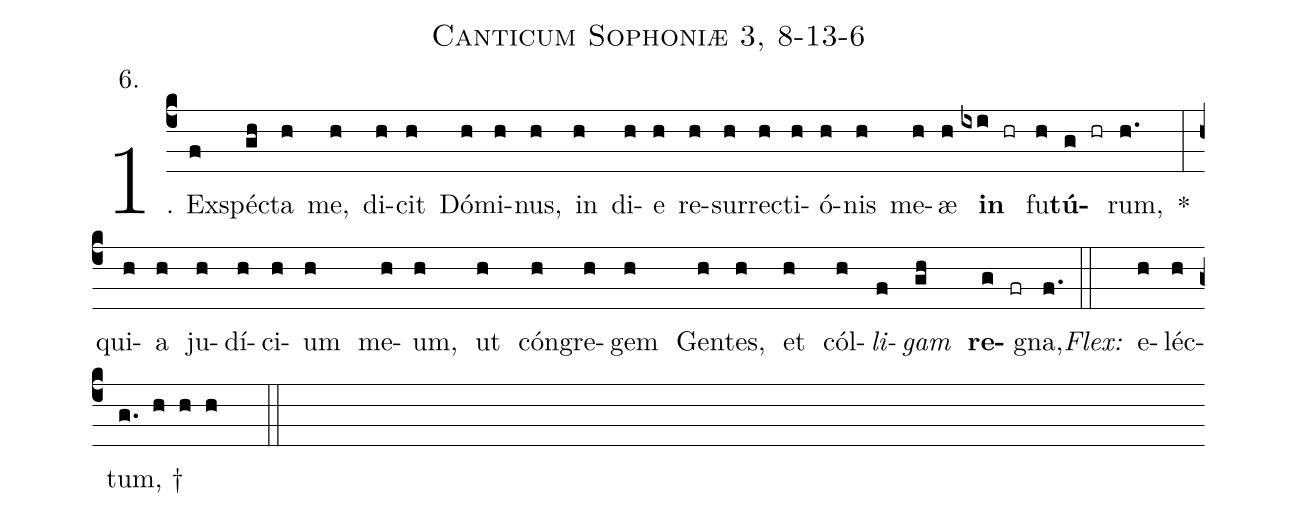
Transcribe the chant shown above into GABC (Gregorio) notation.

name: Canticum Sophoniæ 3, 8-13-6;
annotation: 6.;
%%
(c4)1. Ex(f)spéc(gh)ta(h) me,(h) di(h)cit(h) Dó(h)mi(h)nus,(h) in(h) di(h)e(h) re(h)sur(h)rec(h)ti(h)ó(h)nis(h) me(h)æ(h) <b>in</b>(ixi hr) fu(h)<b>tú</b>(g hr)rum,(h.) *(:) qui(h)a(h) ju(h)dí(h)ci(h)um(h) me(h)um,(h) ut(h) cón(h)gre(h)gem(h) Gen(h)tes,(h) et(h) cól(h)<i>li</i>(f)<i>gam</i>(gh) <b>re</b>(g fr)gna,(f.) (::)
<i>Flex:</i>()  e(h)léc(h)tum, †(g. h h h  ::)
